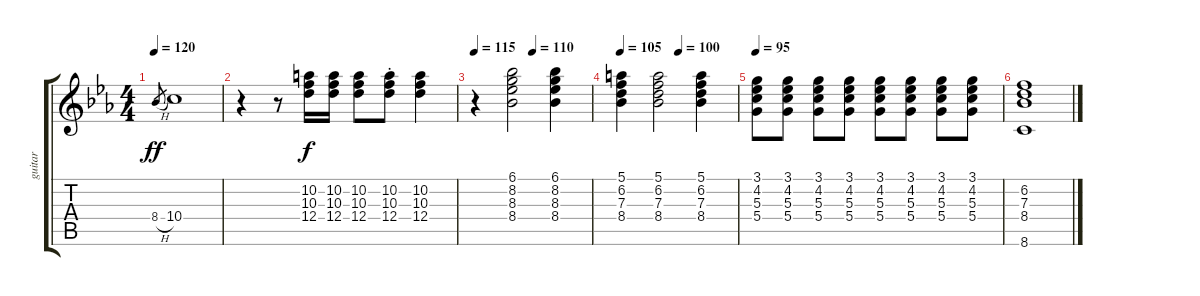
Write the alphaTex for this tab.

\track ("guitar" "guitar") {instrument electricguitarjazz}
\staff {score tabs}
\tuning (E4 B3 G3 D3 A2 E2) {hide}
\ts (4 4)
\tempo 120
\clef g2
\ks eb
8.4{h}.8{gr dy ff} 10.4.1 |
r.4 r.8 (10.2 10.3 12.4).16{dy f} (10.2 10.3 12.4).16 (10.2 10.3 12.4).8 (10.2{st} 10.3{st} 12.4{st}).8 (10.2 10.3 12.4).4 |
\tempo 115
\tempo (110 0.5)
r.4 (6.1 8.2 8.3 8.4).2 (6.1 8.2 8.3 8.4).4 |
\tempo 105
\tempo (100 0.5)
(5.1 6.2 7.3 8.4).4 (5.1 6.2 7.3 8.4).2 (5.1 6.2 7.3 8.4).4 |
\tempo 95
(3.1 4.2 5.3 5.4).8 (3.1 4.2 5.3 5.4).8 (3.1 4.2 5.3 5.4).8 (3.1 4.2 5.3 5.4).8 (3.1 4.2 5.3 5.4).8 (3.1 4.2 5.3 5.4).8 (3.1 4.2 5.3 5.4).8 (3.1 4.2 5.3 5.4).8 |
(6.2 7.3 8.4 8.6).1
